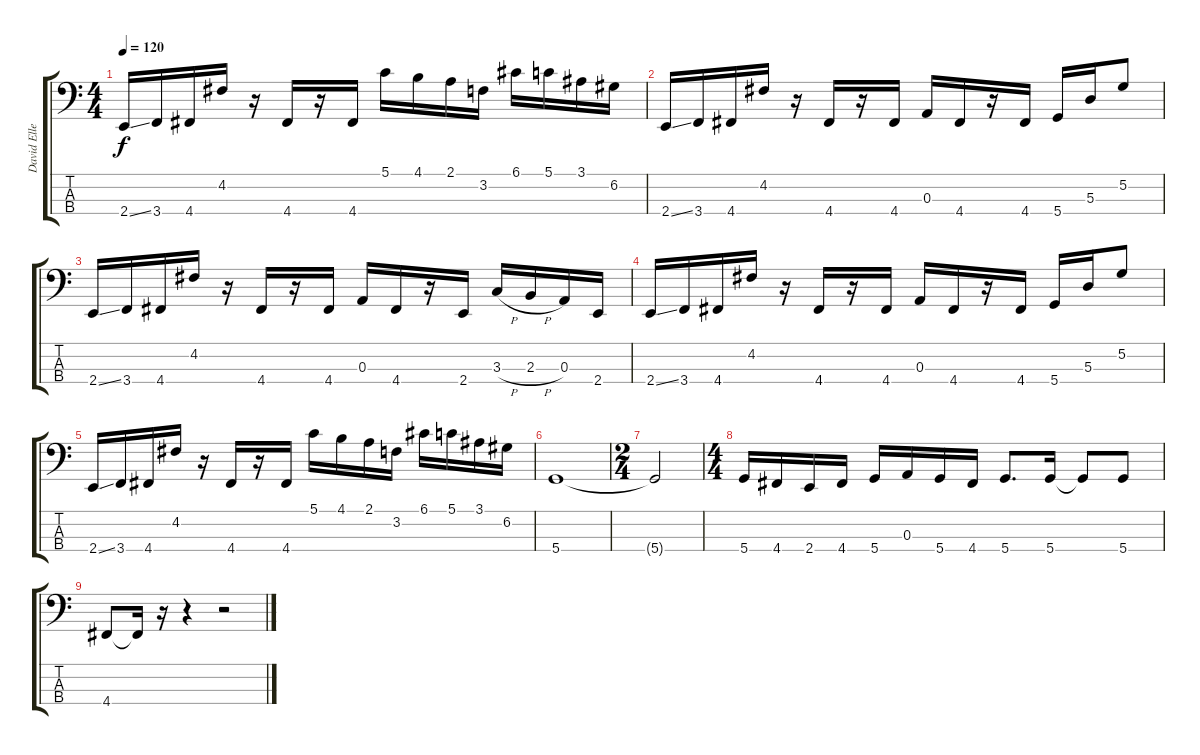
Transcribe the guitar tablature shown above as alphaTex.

\track ("David Ellefson" "David Elle") {instrument electricbasspick}
\staff {score tabs}
\tuning (G2 D2 A1 D1) {hide}
\ts (4 4)
\tempo 120
\clef f4
\ks c
2.4{ss}.16{dy f} 3.4.16 4.4.16 4.2.16 r.16 4.4.16 r.16 4.4.16 5.1.16 4.1.16 2.1.16 3.2.16 6.1.16 5.1.16 3.1.16 6.2.16 |
2.4{ss}.16 3.4.16 4.4.16 4.2.16 r.16 4.4.16 r.16 4.4.16 0.3.16 4.4.16 r.16 4.4.16 5.4.16 5.3.16 5.2.8 |
2.4{ss}.16 3.4.16 4.4.16 4.2.16 r.16 4.4.16 r.16 4.4.16 0.3.16 4.4.16 r.16 2.4.16 3.3{h}.16 2.3{h}.16 0.3.16 2.4.16 |
2.4{ss}.16 3.4.16 4.4.16 4.2.16 r.16 4.4.16 r.16 4.4.16 0.3.16 4.4.16 r.16 4.4.16 5.4.16 5.3.16 5.2.8 |
2.4{ss}.16 3.4.16 4.4.16 4.2.16 r.16 4.4.16 r.16 4.4.16 5.1.16 4.1.16 2.1.16 3.2.16 6.1.16 5.1.16 3.1.16 6.2.16 |
5.4.1 |
\ts (2 4)
5.4{t}.2 |
\ts (4 4)
5.4.16 4.4.16 2.4.16 4.4.16 5.4.16 0.3.16 5.4.16 4.4.16 5.4.8{d} 5.4.16 5.4{t}.8 5.4.8 |
4.4.8 4.4{t}.16 r.16 r.4 r.2
